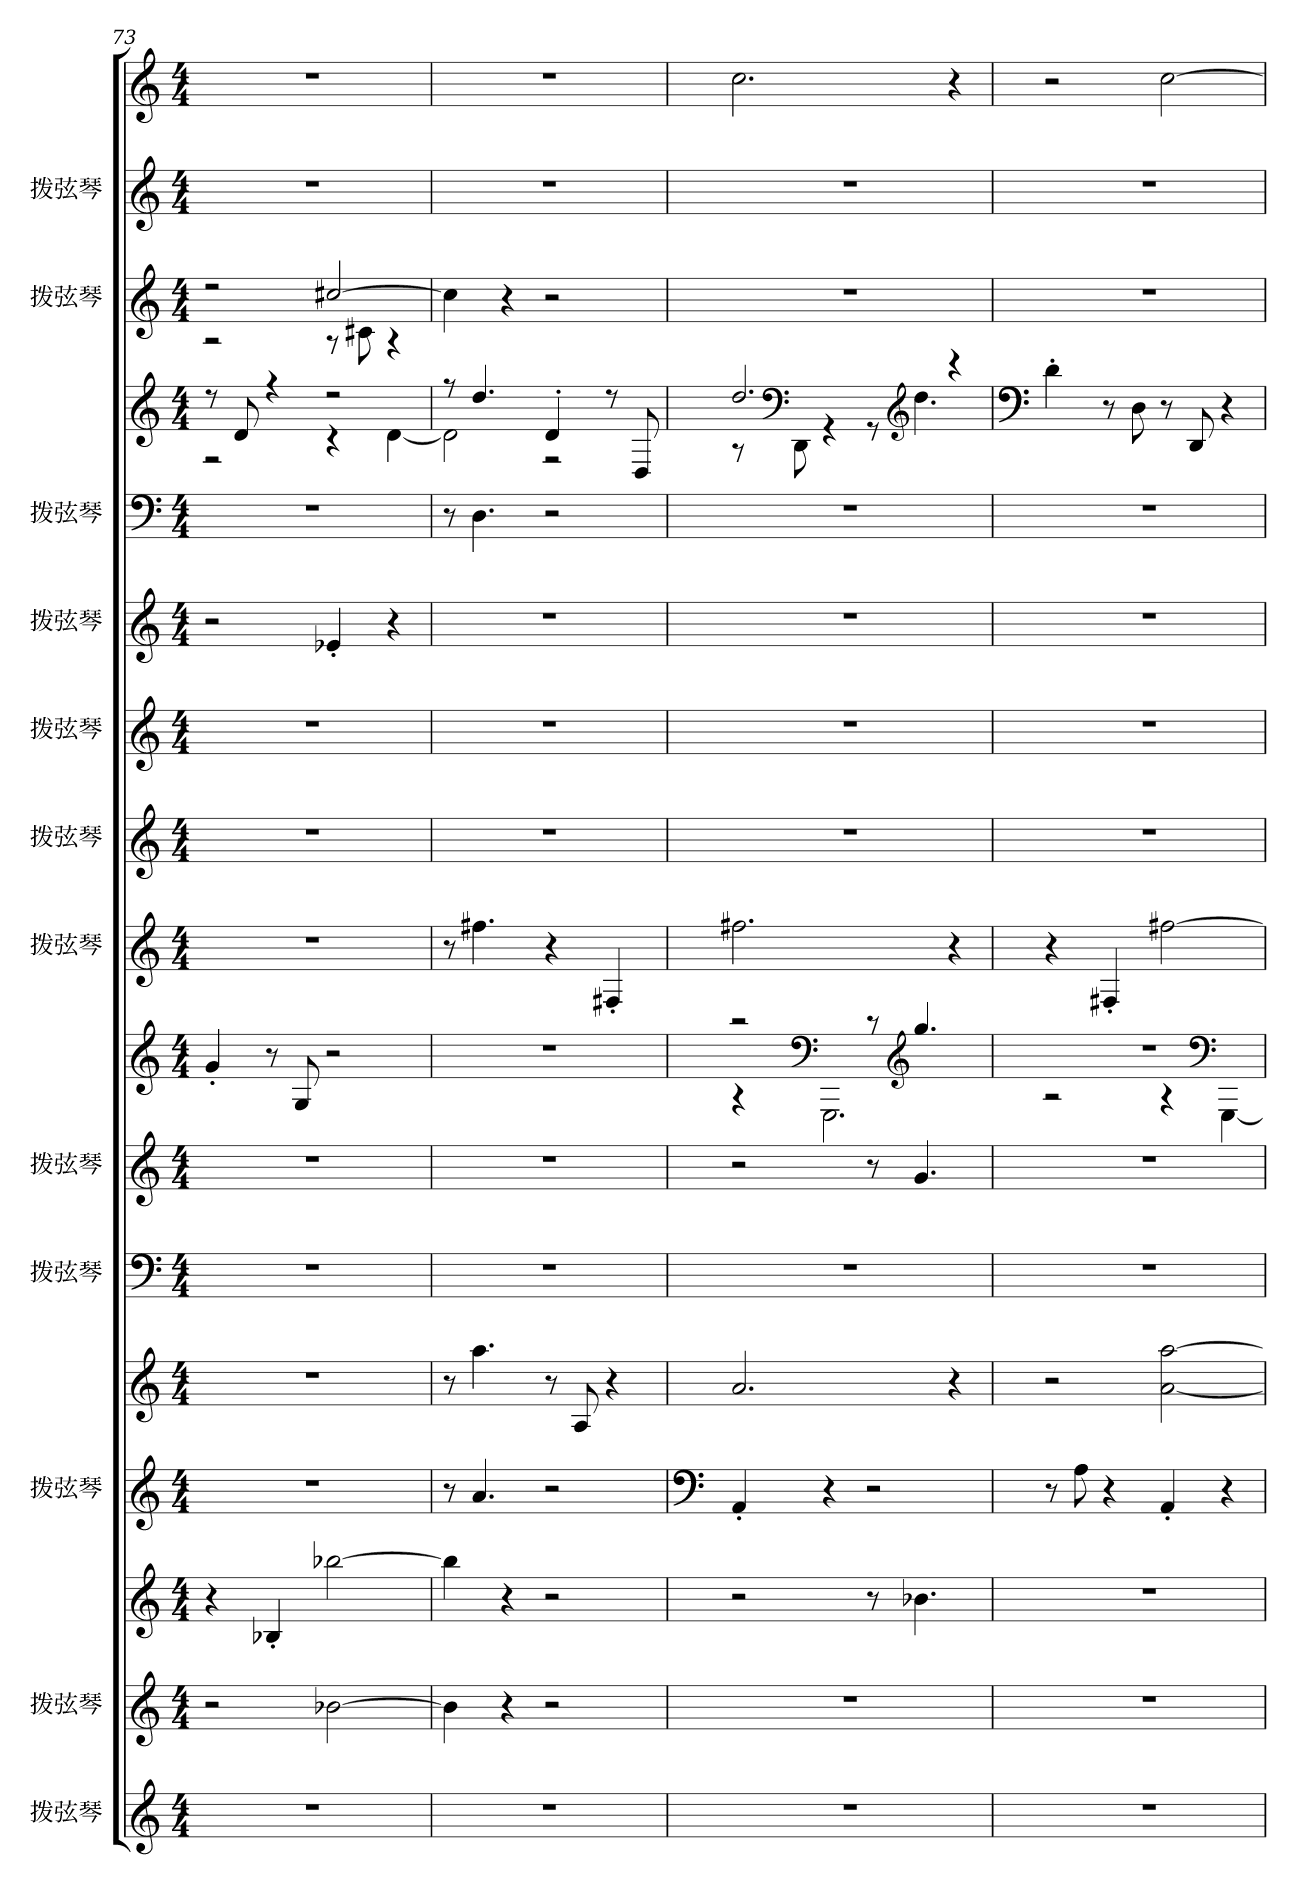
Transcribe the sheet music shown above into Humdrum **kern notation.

**kern	**kern	**kern	**kern	**kern	**kern	**kern	**kern	**kern	**kern	**kern	**kern	**kern	**kern	**kern	**kern	**kern
*part12	*part11	*part11	*part10	*part10	*part9	*part8	*part8	*part7	*part6	*part5	*part4	*part3	*part3	*part2	*part1	*part1
*staff17	*staff16	*staff15	*staff14	*staff13	*staff12	*staff11	*staff10	*staff9	*staff8	*staff7	*staff6	*staff5	*staff4	*staff3	*staff2	*staff1
*I"拨弦琴	*I"拨弦琴	*	*I"拨弦琴	*	*I"拨弦琴	*I"拨弦琴	*	*I"拨弦琴	*I"拨弦琴	*I"拨弦琴	*I"拨弦琴	*I"拨弦琴	*	*I"拨弦琴	*I"拨弦琴	*
*clefG2	*clefG2	*clefG2	*clefG2	*clefG2	*clefF4	*clefG2	*clefG2	*clefG2	*clefG2	*clefG2	*clefG2	*clefF4	*clefG2	*clefG2	*clefG2	*clefG2
*k[]	*k[]	*k[]	*k[]	*k[]	*k[]	*k[]	*k[]	*k[]	*k[]	*k[]	*k[]	*k[]	*k[]	*k[]	*k[]	*k[]
*M4/4	*M4/4	*M4/4	*M4/4	*M4/4	*M4/4	*M4/4	*M4/4	*M4/4	*M4/4	*M4/4	*M4/4	*M4/4	*M4/4	*M4/4	*M4/4	*M4/4
=73	=73	=73	=73	=73	=73	=73	=73	=73	=73	=73	=73	=73	=73	=73	=73	=73
*	*	*	*	*	*	*	*	*	*	*	*	*	*^	*^	*	*
1r	2r	4r	1r	1r	1r	1r	4g'/	1r	1r	1r	2r	1r	8r	2r	2r	2r	1r	1r
.	.	.	.	.	.	.	.	.	.	.	.	.	8d/	.	.	.	.	.
.	.	4B-X'/	.	.	.	.	8r	.	.	.	.	.	4r	.	.	.	.	.
.	.	.	.	.	.	.	8G/	.	.	.	.	.	.	.	.	.	.	.
.	[2b-X\	[2bb-X\	.	.	.	.	2r	.	.	.	4e-X'/	.	2r	4r	[2cc#X/	8r	.	.
.	.	.	.	.	.	.	.	.	.	.	.	.	.	.	.	8c#X\	.	.
.	.	.	.	.	.	.	.	.	.	.	4r	.	.	[4d\	.	4r	.	.
*	*	*	*	*	*	*	*	*	*	*	*	*	*	*	*v	*v	*	*
=74	=74	=74	=74	=74	=74	=74	=74	=74	=74	=74	=74	=74	=74	=74	=74	=74	=74
1r	4b-\]	4bb-\]	8r	8r	1r	1r	1r	8r	1r	1r	1r	8r	8r	2d\]	4cc#\]	1r	1r
.	.	.	4.a/	4.aa\	.	.	.	4.ff#X\	.	.	.	4.D\	4.dd/	.	.	.	.
.	4r	4r	.	.	.	.	.	.	.	.	.	.	.	.	4r	.	.
.	2r	2r	2r	8r	.	.	.	4r	.	.	.	2r	4d'/	2r	2r	.	.
.	.	.	.	8A/	.	.	.	.	.	.	.	.	.	.	.	.	.
.	.	.	.	4r	.	.	.	4F#X'/	.	.	.	.	8r	.	.	.	.
.	.	.	.	.	.	.	.	.	.	.	.	.	8D/	.	.	.	.
!!LO:PB:g=z
=75	=75	=75	=75	=75	=75	=75	=75	=75	=75	=75	=75	=75	=75	=75	=75	=75	=75
*	*	*	*clefF4	*	*	*	*	*	*	*	*	*	*	*	*	*	*
*	*	*	*	*	*	*	*^	*	*	*	*	*	*	*	*	*	*
1r	1r	2r	4AA'/	2.a/	1r	2r	2r	4r	2.ff#X\	1r	1r	1r	1r	2.dd/	8r	1r	1r	2.cc\
*	*	*	*	*	*	*	*	*	*	*	*	*	*	*clefF4	*	*	*	*
.	.	.	.	.	.	.	.	.	.	.	.	.	.	.	8DD\	.	.	.
*	*	*	*	*	*	*	*clefF4	*	*	*	*	*	*	*	*	*	*	*
.	.	.	4r	.	.	.	.	2.GGG\	.	.	.	.	.	.	4r	.	.	.
.	.	8r	2r	.	.	8r	8r	.	.	.	.	.	.	.	8r	.	.	.
*	*	*	*	*	*	*	*clefG2	*	*	*	*	*	*	*clefG2	*	*	*	*
.	.	4.b-X\	.	.	.	4.g/	4.gg/	.	.	.	.	.	.	.	4.dd\	.	.	.
.	.	.	.	4r	.	.	.	.	4r	.	.	.	.	4r	.	.	.	4r
*	*	*	*	*	*	*	*	*	*	*	*	*	*	*v	*v	*	*	*
=76	=76	=76	=76	=76	=76	=76	=76	=76	=76	=76	=76	=76	=76	=76	=76	=76	=76
*	*	*	*	*	*	*	*	*	*	*	*	*	*	*clefF4	*	*	*
1r	1r	1r	8r	2r	1r	1r	1r	2r	4r	1r	1r	1r	1r	4d'\	1r	1r	2r
.	.	.	8A\	.	.	.	.	.	.	.	.	.	.	.	.	.	.
.	.	.	4r	.	.	.	.	.	4F#X'/	.	.	.	.	8r	.	.	.
.	.	.	.	.	.	.	.	.	.	.	.	.	.	8D\	.	.	.
.	.	.	4AA'/	[2a\ [2aa\	.	.	.	4r	[2ff#X\	.	.	.	.	8r	.	.	[2cc\
.	.	.	.	.	.	.	.	.	.	.	.	.	.	8DD/	.	.	.
*	*	*	*	*	*	*	*clefF4	*	*	*	*	*	*	*	*	*	*
.	.	.	4r	.	.	.	.	[4GGG\	.	.	.	.	.	4r	.	.	.
*	*	*	*	*	*	*	*v	*v	*	*	*	*	*	*	*	*	*
=	=	=	=	=	=	=	=	=	=	=	=	=	=	=	=	=
*-	*-	*-	*-	*-	*-	*-	*-	*-	*-	*-	*-	*-	*-	*-	*-	*-
